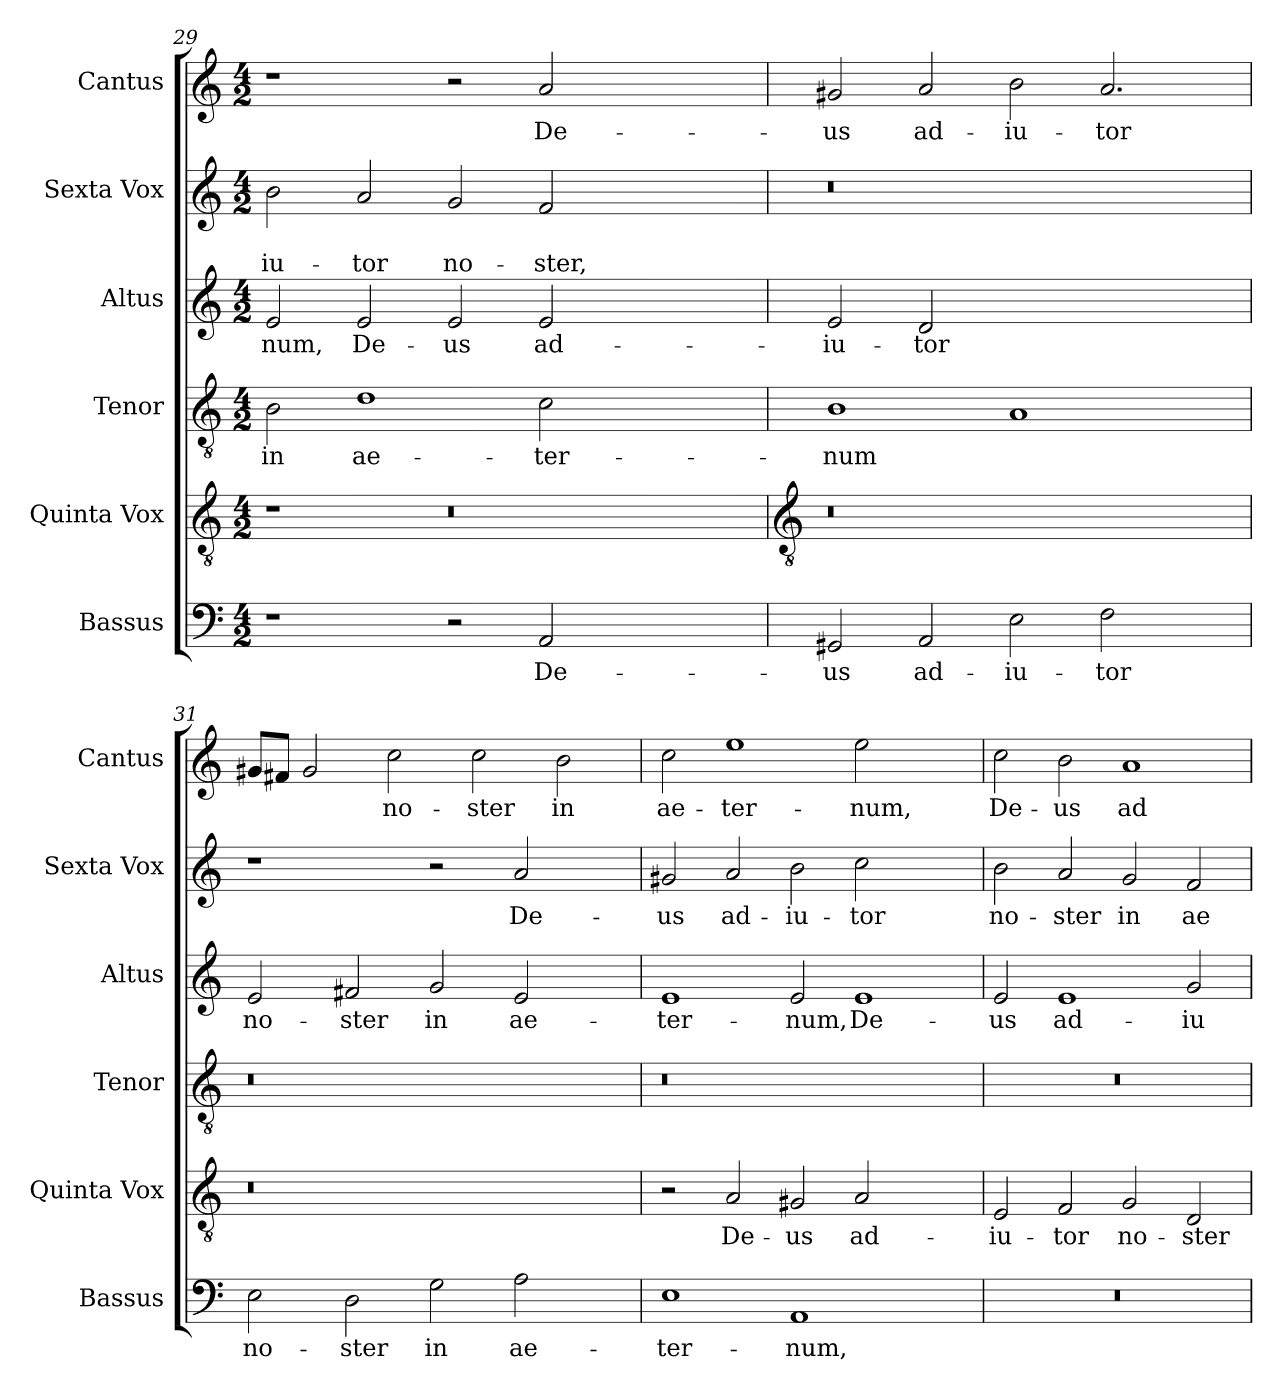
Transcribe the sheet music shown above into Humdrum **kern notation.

**kern	**text	**kern	**text	**kern	**text	**kern	**text	**kern	**text	**text	**kern	**text
*part6	*part6	*part5	*part5	*part4	*part4	*part3	*part3	*part2	*part2	*part2	*part1	*part1
*staff6	*staff6	*staff5	*staff5	*staff4	*staff4	*staff3	*staff3	*staff2	*staff2	*staff2	*staff1	*staff1
*I"Bassus	*	*I"Quinta Vox	*	*I"Tenor	*	*I"Altus	*	*I"Sexta Vox	*	*	*I"Cantus	*
*I'Bassus	*	*I'Quinta Vox	*	*I'Tenor	*	*I'Altus	*	*I'Sexta Vox	*	*	*I'Cantus	*
!!LO:LB:g=z
*clefF4	*	*clefGv2	*	*clefGv2	*	*clefG2	*	*clefG2	*	*	*clefG2	*
*k[]	*	*k[]	*	*k[]	*	*k[]	*	*k[]	*	*	*k[]	*
*C:	*	*C:	*	*C:	*	*C:	*	*C:	*	*	*C:	*
*M4/2	*	*M4/2	*	*M4/2	*	*M4/2	*	*M4/2	*	*	*M4/2	*
=29A	=29A	=29A	=29A	=29A	=29A	=29A	=29A	=29A	=29A	=29A	=29A	=29A
!	!	!	!	!	!LO:LY:b	!	!LO:LY:b	!	!	!LO:LY:b	!	!
1r	.	1r	.	2B	in	2e	-num,	2b	.	-iu-	1r	.
!	!	!	!	!	!LO:LY:b	!	!LO:LY:b	!	!	!LO:LY:b	!	!
.	.	.	.	1d	ae-	2e	De-	2a	.	-tor	.	.
!	!	!	!	!	!	!	!LO:LY:b	!	!	!LO:LY:b	!	!
2r	.	0r	.	.	.	2e	-us	2g	.	no-	2r	.
!	!LO:LY:b	!	!	!	!LO:LY:b	!	!LO:LY:b	!	!	!LO:LY:b	!	!LO:LY:b
2AA	De-	.	.	2c	-ter-	2e	ad-	2f	.	-ster,	2a	De-
1ryy	.	.	.	1ryy	.	1ryy	.	1ryy	.	.	1ryy	.
!!LO:LB:g=z
=30	=30	=30	=30	=30	=30	=30	=30	=30	=30	=30	=30	=30
*	*	*clefGv2	*	*	*	*	*	*	*	*	*	*
!	!LO:LY:b	!	!	!	!LO:LY:b	!	!LO:LY:b	!	!	!	!	!LO:LY:b
2GG#X	-us	0r	.	1B	-num	2e	-iu-	0r	.	.	2g#X	-us
!	!LO:LY:b	!	!	!	!	!	!LO:LY:b	!	!	!	!	!LO:LY:b
2AA	ad-	.	.	.	.	2d	-tor	.	.	.	2a	ad-
!	!LO:LY:b	!	!	!	!	!	!	!	!	!	!	!LO:LY:b
2E	-iu-	.	.	1A	.	1ryy	.	.	.	.	2b	-iu-
!	!LO:LY:b	!	!	!	!	!	!	!	!	!	!	!LO:LY:b
2F	-tor	.	.	.	.	.	.	.	.	.	2.a	-tor
4ryy	.	4ryy	.	4ryy	.	4ryy	.	4ryy	.	.	.	.
!!LO:LB:g=z
=31	=31	=31	=31	=31	=31	=31	=31	=31	=31	=31	=31	=31
!	!LO:LY:b	!	!	!	!	!	!LO:LY:b	!	!	!	!	!
2E	no-	0r	.	0r	.	2e	no-	1r	.	.	8g#L	.
.	.	.	.	.	.	.	.	.	.	.	8f#J	.
.	.	.	.	.	.	.	.	.	.	.	2g#	.
!	!LO:LY:b	!	!	!	!	!	!LO:LY:b	!	!	!	!	!
2D	-ster	.	.	.	.	2f#X	-ster	.	.	.	.	.
!	!	!	!	!	!	!	!	!	!	!	!	!LO:LY:b
.	.	.	.	.	.	.	.	.	.	.	2cc	no-
!	!LO:LY:b	!	!	!	!	!	!LO:LY:b	!	!	!	!	!
2G	in	.	.	.	.	2g	in	2r	.	.	.	.
!	!	!	!	!	!	!	!	!	!	!	!	!LO:LY:b
.	.	.	.	.	.	.	.	.	.	.	2cc	-ster
!	!LO:LY:b	!	!	!	!	!	!LO:LY:b	!	!LO:LY:b	!	!	!
2A	ae-	.	.	.	.	2e	ae-	2a	De-	.	.	.
!	!	!	!	!	!	!	!	!	!	!	!	!LO:LY:b
.	.	.	.	.	.	.	.	.	.	.	2b	in
4ryy	.	4ryy	.	4ryy	.	4ryy	.	4ryy	.	.	.	.
=32	=32	=32	=32	=32	=32	=32	=32	=32	=32	=32	=32	=32
!	!LO:LY:b	!	!	!	!	!	!LO:LY:b	!	!LO:LY:b	!	!	!LO:LY:b
1E	-ter-	2r	.	0r	.	1e	-ter-	2g#X	-us	.	2cc	ae-
!	!	!	!LO:LY:b	!	!	!	!	!	!LO:LY:b	!	!	!LO:LY:b
.	.	2A	De-	.	.	.	.	2a	ad-	.	1ee	-ter-
!	!LO:LY:b	!	!LO:LY:b	!	!	!	!LO:LY:b	!	!LO:LY:b	!	!	!
1AA	-num,	2G#X	-us	.	.	2e	-num,	2b	-iu-	.	.	.
!	!	!	!LO:LY:b	!	!	!	!LO:LY:b	!	!LO:LY:b	!	!	!LO:LY:b
.	.	2A	ad-	.	.	1e	De-	2cc	-tor	.	2ee	-num,
2ryy	.	2ryy	.	2ryy	.	.	.	2ryy	.	.	2ryy	.
=33	=33	=33	=33	=33	=33	=33	=33	=33	=33	=33	=33	=33
!	!	!	!LO:LY:b	!	!	!	!LO:LY:b	!	!LO:LY:b	!	!	!LO:LY:b
0r	.	2E	-iu-	0r	.	2e	-us	2b	no-	.	2cc	De-
!	!	!	!LO:LY:b	!	!	!	!LO:LY:b	!	!LO:LY:b	!	!	!LO:LY:b
.	.	2F	-tor	.	.	1e	ad-	2a	-ster	.	2b	-us
!	!	!	!LO:LY:b	!	!	!	!	!	!LO:LY:b	!	!	!LO:LY:b
.	.	2G	no-	.	.	.	.	2g	in	.	1a	ad-
!	!	!	!LO:LY:b	!	!	!	!LO:LY:b	!	!LO:LY:b	!	!	!
.	.	2D	-ster	.	.	2g	-iu-	2f	ae-	.	.	.
=	=	=	=	=	=	=	=	=	=	=	=	=
*-	*-	*-	*-	*-	*-	*-	*-	*-	*-	*-	*-	*-
